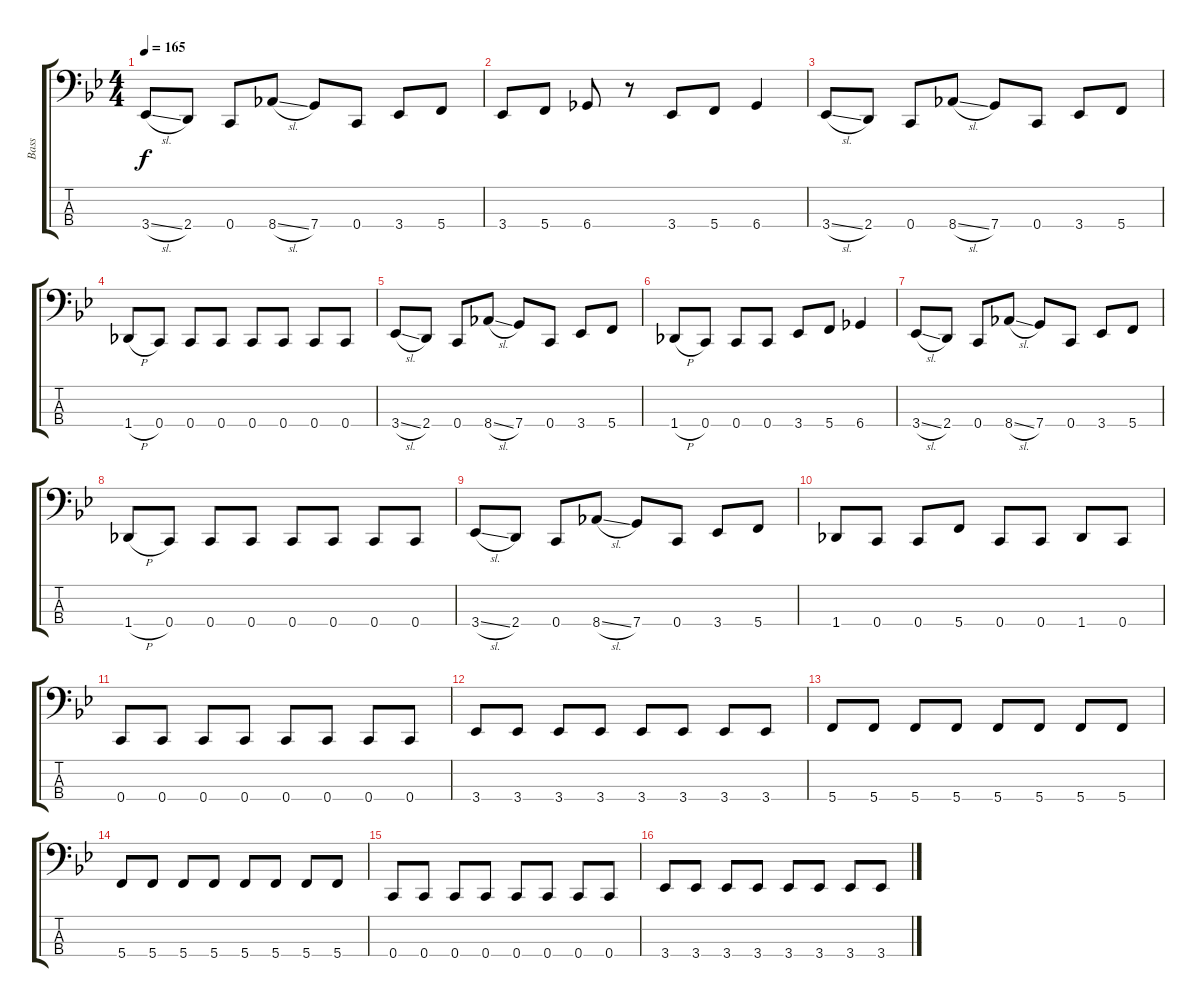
\track ("Bass" "Bass") {instrument electricbassfinger}
\staff {score tabs}
\tuning (F2 C2 G1 C1) {hide}
\ts (4 4)
\tempo 165
\clef f4
\ks bb
3.4{sl}.8{dy f} 2.4.8 0.4.8 8.4{sl}.8 7.4.8 0.4.8 3.4.8 5.4.8 |
3.4.8 5.4.8 6.4.8 r.8 3.4.8 5.4.8 6.4.4 |
3.4{sl}.8 2.4.8 0.4.8 8.4{sl}.8 7.4.8 0.4.8 3.4.8 5.4.8 |
1.4{h}.8 0.4.8 0.4.8 0.4.8 0.4.8 0.4.8 0.4.8 0.4.8 |
3.4{sl}.8 2.4.8 0.4.8 8.4{sl}.8 7.4.8 0.4.8 3.4.8 5.4.8 |
1.4{h}.8 0.4.8 0.4.8 0.4.8 3.4.8 5.4.8 6.4.4 |
3.4{sl}.8 2.4.8 0.4.8 8.4{sl}.8 7.4.8 0.4.8 3.4.8 5.4.8 |
1.4{h}.8 0.4.8 0.4.8 0.4.8 0.4.8 0.4.8 0.4.8 0.4.8 |
3.4{sl}.8 2.4.8 0.4.8 8.4{sl}.8 7.4.8 0.4.8 3.4.8 5.4.8 |
1.4.8 0.4.8 0.4.8 5.4.8 0.4.8 0.4.8 1.4.8 0.4.8 |
0.4.8 0.4.8 0.4.8 0.4.8 0.4.8 0.4.8 0.4.8 0.4.8 |
3.4.8 3.4.8 3.4.8 3.4.8 3.4.8 3.4.8 3.4.8 3.4.8 |
5.4.8 5.4.8 5.4.8 5.4.8 5.4.8 5.4.8 5.4.8 5.4.8 |
5.4.8 5.4.8 5.4.8 5.4.8 5.4.8 5.4.8 5.4.8 5.4.8 |
0.4.8 0.4.8 0.4.8 0.4.8 0.4.8 0.4.8 0.4.8 0.4.8 |
3.4.8 3.4.8 3.4.8 3.4.8 3.4.8 3.4.8 3.4.8 3.4.8
